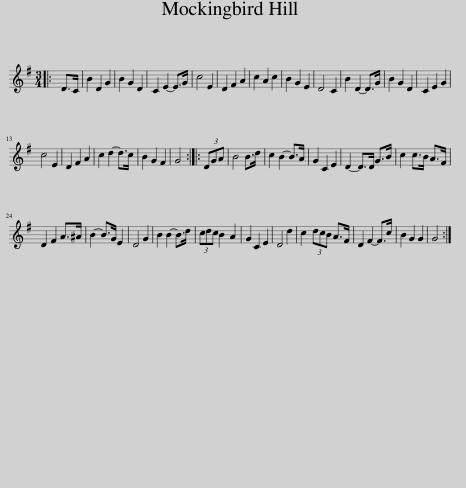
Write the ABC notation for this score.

X:1
L:1/8
M:3/4
I:linebreak $
K:G
V:1 treble
V:1
|: D>C | B2 D2 G2 | B2 G2 D2 | C2 E2- E>G | c4 E2 | %5
 D2 F2 A2 | c2 A2 c2 | B2 G2 E2 | D4 C2 | B2 D2- D>G | %10
 B2 G2 D2 | C2 E2 G2 |$ c4 E2 | D2 F2 A2 | c2 d2- d>c | %15
 B2 G2 F2 | G4 :: (3DGA | B4 B>d | c2 B2- B>A | %20
 G2 C2 E2 | D2- D>D G>B | c2 c>B A>F |$ D2 F2 A>^A | B2- B>G E2 | %25
 D4 G2 | B2 B2- B>d | (3cdc B2 A2 | G2 C2 E2 | D4 d2 | %30
 c2 (3dcB A>F | D2 F2- F>c | B2 G2 G2 | G4 :| %34
